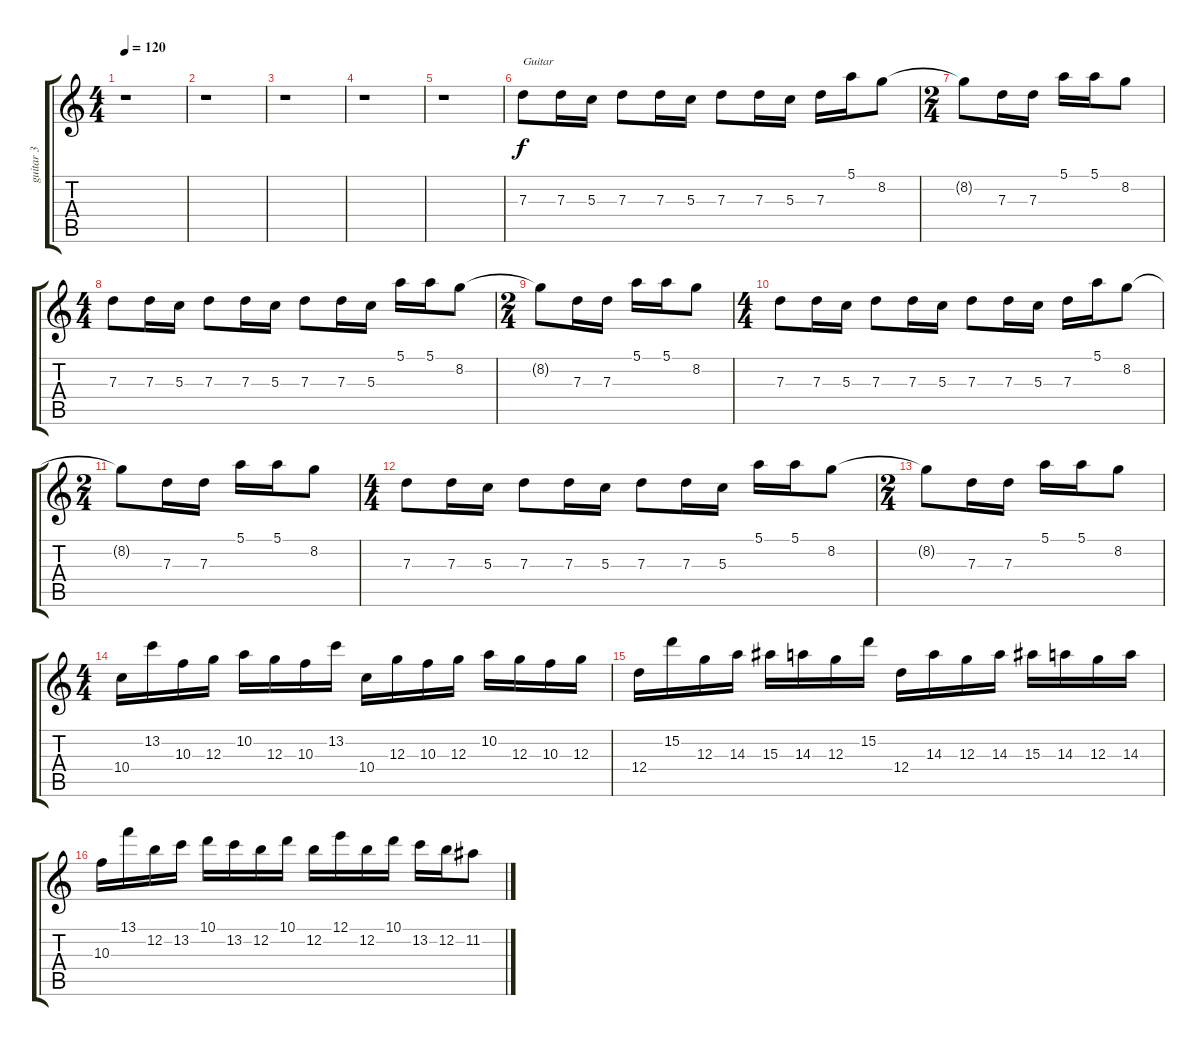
\track ("guitar 3" "guitar 3") {instrument overdrivenguitar}
\staff {score tabs}
\tuning (E4 B3 G3 D3 A2 E2) {hide}
\ts (4 4)
\tempo 120
\clef g2
\ks c
r.1{dy f} |
r.1 |
r.1 |
r.1 |
r.1 |
7.3.8{txt "Guitar" instrument overdrivenguitar} 7.3.16 5.3.16 7.3.8 7.3.16 5.3.16 7.3.8 7.3.16 5.3.16 7.3.16 5.1.16 8.2.8 |
\ts (2 4)
8.2{t}.8 7.3.16 7.3.16 5.1.16 5.1.16 8.2.8 |
\ts (4 4)
7.3.8 7.3.16 5.3.16 7.3.8 7.3.16 5.3.16 7.3.8 7.3.16 5.3.16 5.1.16 5.1.16 8.2.8 |
\ts (2 4)
8.2{t}.8 7.3.16 7.3.16 5.1.16 5.1.16 8.2.8 |
\ts (4 4)
7.3.8 7.3.16 5.3.16 7.3.8 7.3.16 5.3.16 7.3.8 7.3.16 5.3.16 7.3.16 5.1.16 8.2.8 |
\ts (2 4)
8.2{t}.8 7.3.16 7.3.16 5.1.16 5.1.16 8.2.8 |
\ts (4 4)
7.3.8 7.3.16 5.3.16 7.3.8 7.3.16 5.3.16 7.3.8 7.3.16 5.3.16 5.1.16 5.1.16 8.2.8 |
\ts (2 4)
8.2{t}.8 7.3.16 7.3.16 5.1.16 5.1.16 8.2.8 |
\ts (4 4)
10.4.16 13.2.16 10.3.16 12.3.16 10.2.16 12.3.16 10.3.16 13.2.16 10.4.16 12.3.16 10.3.16 12.3.16 10.2.16 12.3.16 10.3.16 12.3.16 |
12.4.16 15.2.16 12.3.16 14.3.16 15.3.16 14.3.16 12.3.16 15.2.16 12.4.16 14.3.16 12.3.16 14.3.16 15.3.16 14.3.16 12.3.16 14.3.16 |
10.3.16 13.1.16 12.2.16 13.2.16 10.1.16 13.2.16 12.2.16 10.1.16 12.2.16 12.1.16 12.2.16 10.1.16 13.2.16 12.2.16 11.2.8
